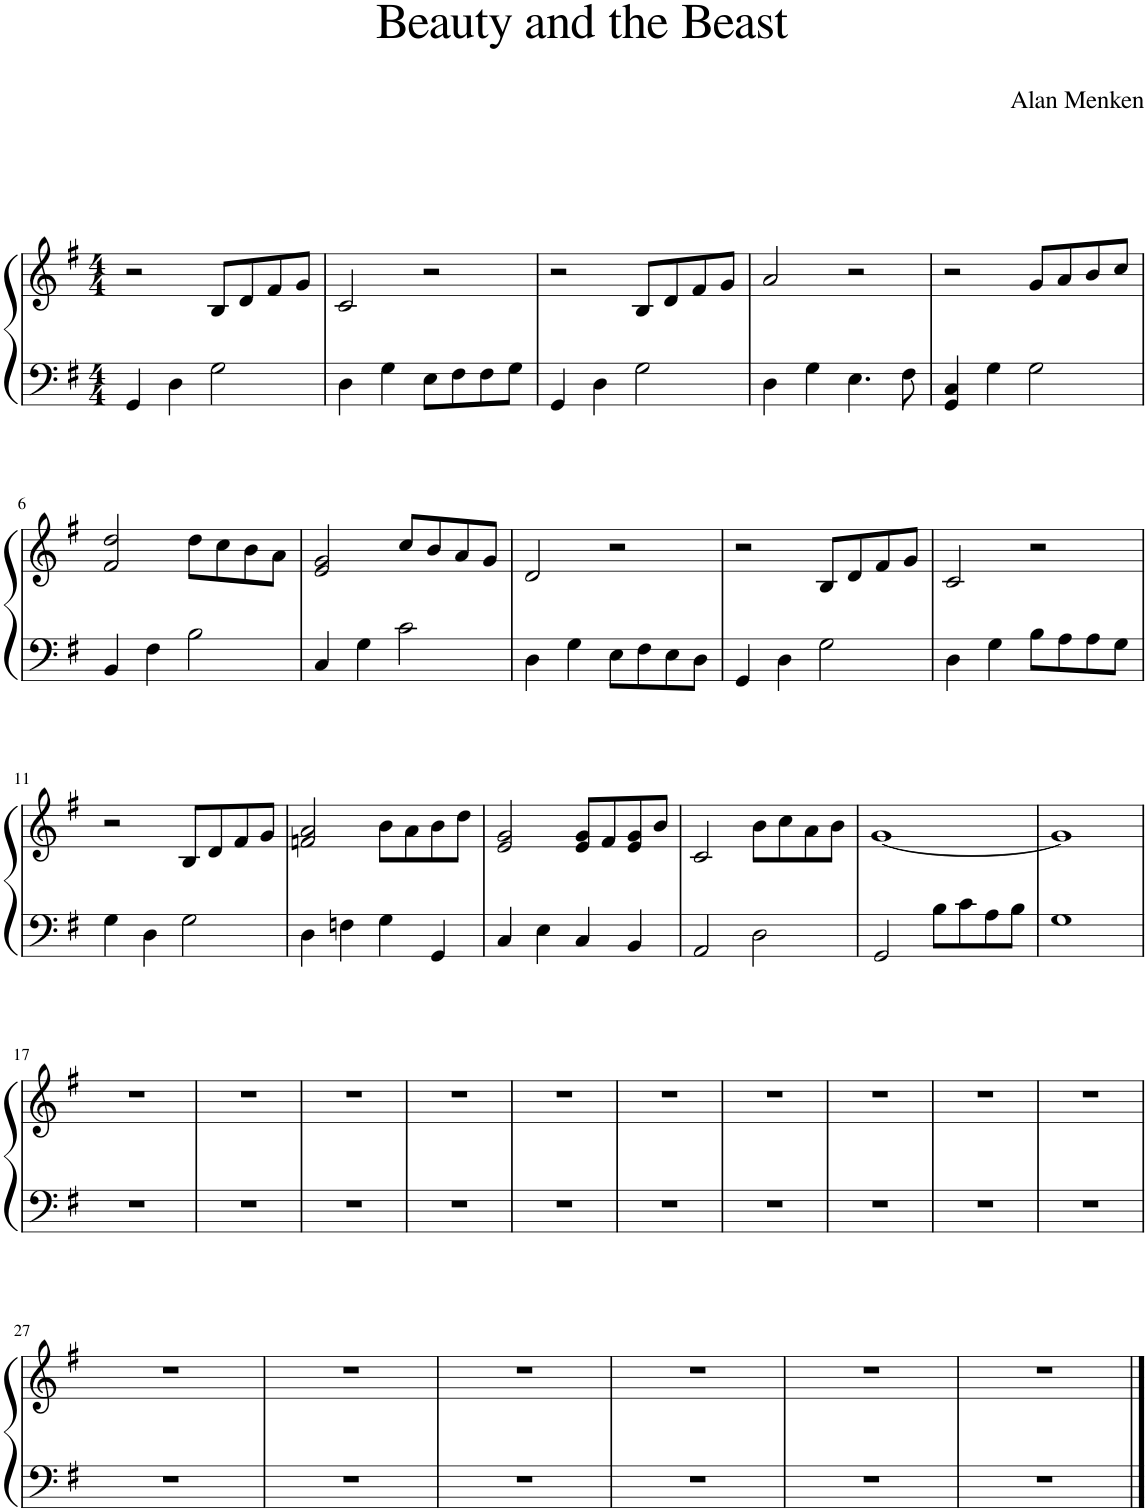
**kern	**kern
*part1	*part1
*staff2	*staff1
*I"Piano	*
*I'Pno.	*
*clefF4	*clefG2
*k[f#]	*k[f#]
*M4/4	*M4/4
=1	=1
4GG/	2r
4D\	.
2G\	8B/L
.	8d/
.	8f#/
.	8g/J
=2	=2
4D\	2c/
4G\	.
8E\L	2r
8F#\	.
8F#\	.
8G\J	.
=3	=3
4GG/	2r
4D\	.
2G\	8B/L
.	8d/
.	8f#/
.	8g/J
=4	=4
4D\	2a/
4G\	.
4.E\	2r
8F#\	.
=5	=5
4GG/ 4C/	2r
4G\	.
2G\	8g/L
.	8a/
.	8b/
.	8cc/J
!!LO:LB:g=z
=6	=6
4BB/	2f#/ 2dd/
4F#\	.
2B\	8dd\L
.	8cc\
.	8b\
.	8a\J
=7	=7
4C/	2e/ 2g/
4G\	.
2c\	8cc/L
.	8b/
.	8a/
.	8g/J
=8	=8
4D\	2d/
4G\	.
8E\L	2r
8F#\	.
8E\	.
8D\J	.
=9	=9
4GG/	2r
4D\	.
2G\	8B/L
.	8d/
.	8f#/
.	8g/J
=10	=10
4D\	2c/
4G\	.
8B\L	2r
8A\	.
8A\	.
8G\J	.
!!LO:LB:g=z
=11	=11
4G\	2r
4D\	.
2G\	8B/L
.	8d/
.	8f#/
.	8g/J
=12	=12
4D\	2fn/ 2a/
4Fn\	.
4G\	8b\L
.	8a\
4GG/	8b\
.	8dd\J
=13	=13
4C/	2e/ 2g/
4E\	.
4C/	8e/ 8g/L
.	8f#/
4BB/	8e/ 8g/
.	8b/J
=14	=14
2AA/	2c/
2D\	8b\L
.	8cc\
.	8a\
.	8b\J
=15	=15
2GG/	[1g
8B\L	.
8c\	.
8A\	.
8B\J	.
=16	=16
1G	1g]
!!LO:LB:g=z
=17	=17
1r	1r
=18	=18
1r	1r
=19	=19
1r	1r
=20	=20
1r	1r
=21	=21
1r	1r
=22	=22
1r	1r
=23	=23
1r	1r
=24	=24
1r	1r
=25	=25
1r	1r
=26	=26
1r	1r
!!LO:LB:g=z
=27	=27
1r	1r
=28	=28
1r	1r
=29	=29
1r	1r
=30	=30
1r	1r
=31	=31
1r	1r
=32	=32
1r	1r
==	==
*-	*-
